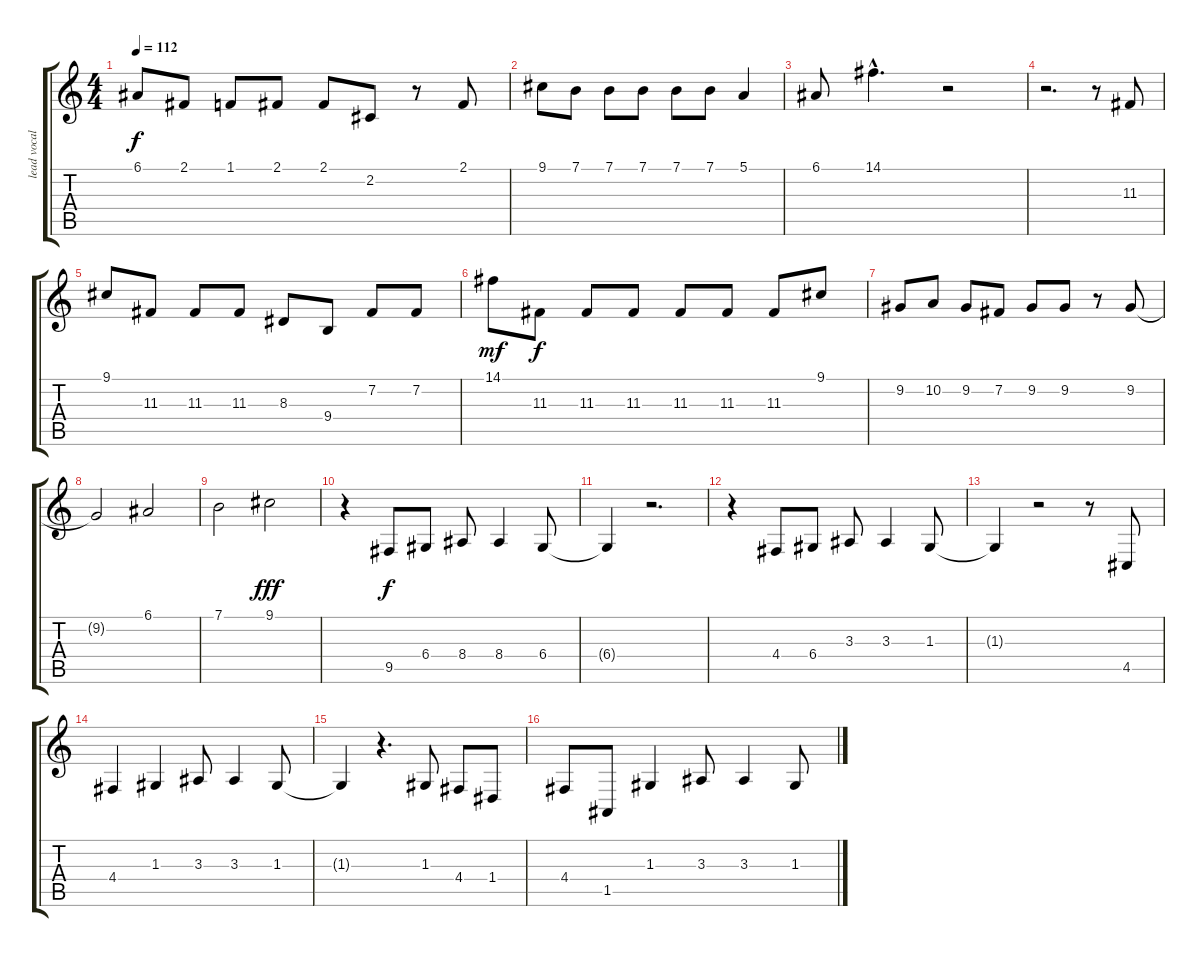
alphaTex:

\track ("lead vocal" "lead vocal") {instrument oboe}
\staff {score tabs}
\tuning (E4 B3 G3 D3 A2 E2) {hide}
\ts (4 4)
\tempo 112
\clef g2
\ks c
6.1.8{dy f} 2.1.8 1.1.8 2.1.8 2.1.8 2.2.8 r.8 2.1.8 |
9.1.8 7.1.8 7.1.8 7.1.8 7.1.8 7.1.8 5.1.4 |
6.1.8 14.1{hac}.4{d} r.2 |
r.2{d} r.8 11.3.8 |
9.1.8 11.3.8 11.3.8 11.3.8 8.3.8 9.4.8 7.2.8 7.2.8 |
14.1.8{dy mf} 11.3.8{dy f} 11.3.8 11.3.8 11.3.8 11.3.8 11.3.8 9.1.8 |
9.2.8 10.2.8 9.2.8 7.2.8 9.2.8 9.2.8 r.8 9.2.8 |
9.2{t}.2 6.1.2 |
7.1.2 9.1.2{dy fff} |
r.4 9.5.8{dy f} 6.4.8 8.4.8 8.4.4 6.4.8 |
6.4{t}.4 r.2{d} |
r.4 4.4.8 6.4.8 3.3.8 3.3.4 1.3.8 |
1.3{t}.4 r.2 r.8 4.5.8 |
4.4.4 1.3.4 3.3.8 3.3.4 1.3.8 |
1.3{t}.4 r.4{d} 1.3.8 4.4.8 1.4.8 |
4.4.8 1.5.8 1.3.4 3.3.8 3.3.4 1.3.8
